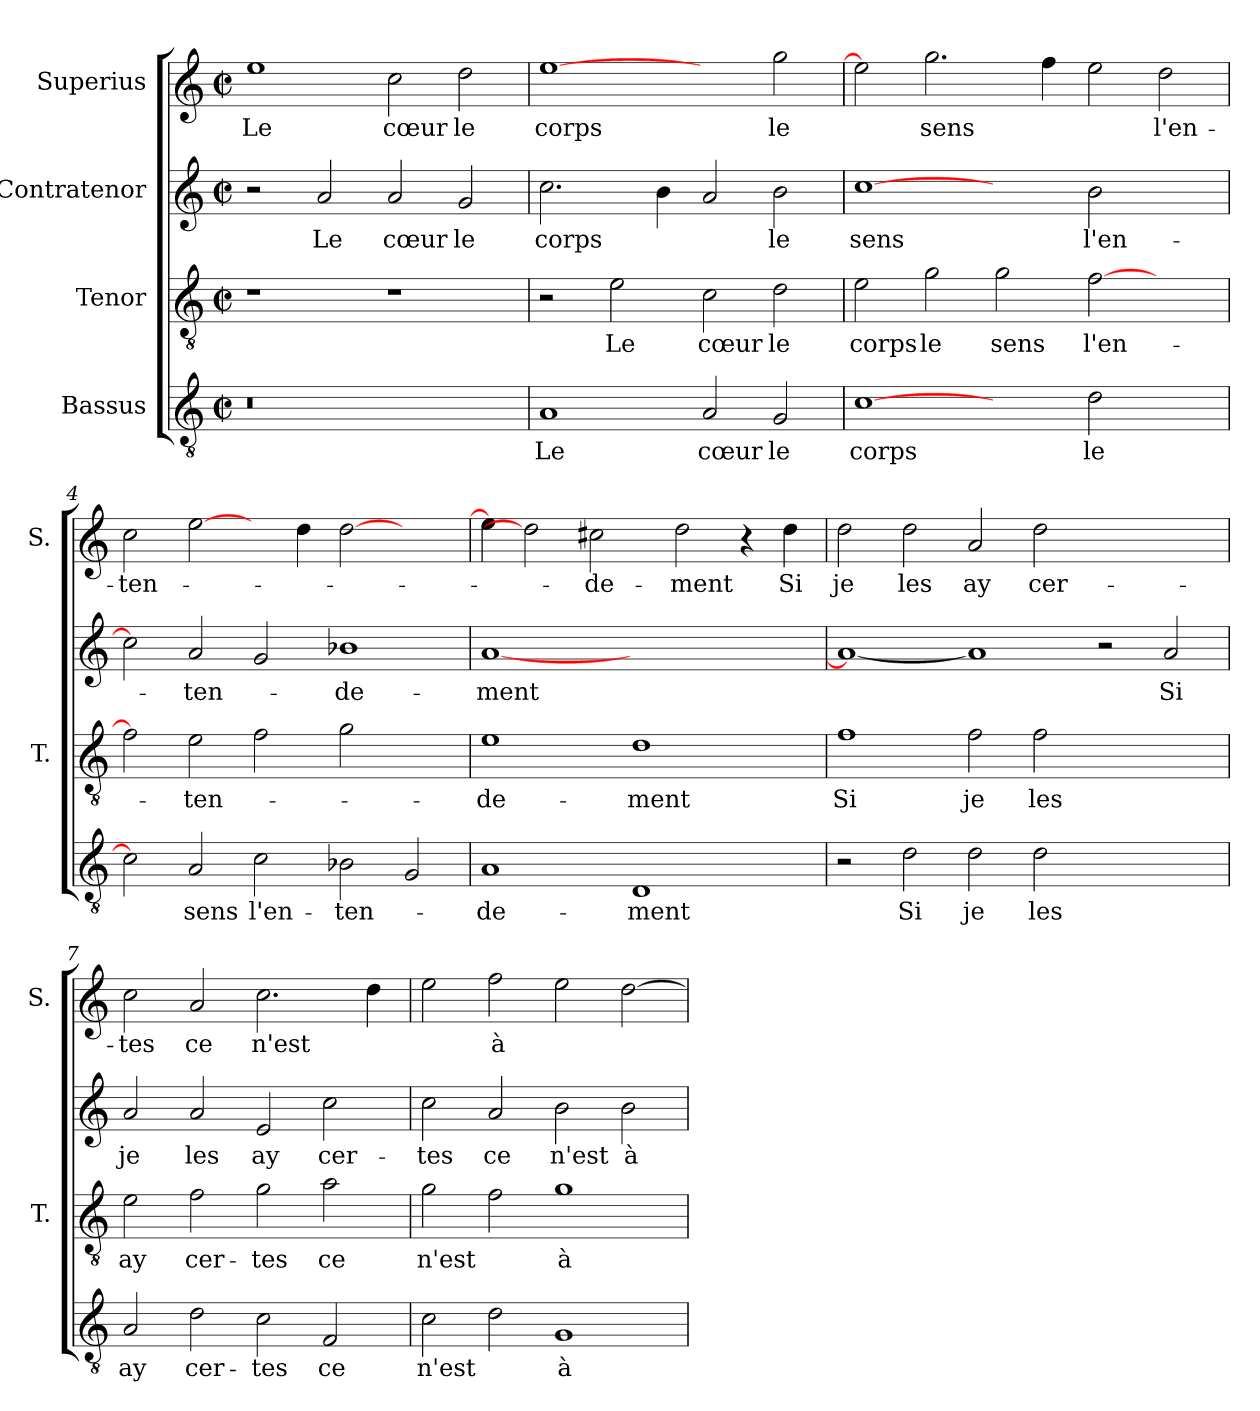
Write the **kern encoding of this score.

**kern	**text	**kern	**text	**kern	**text	**kern	**text
*part4	*part4	*part3	*part3	*part2	*part2	*part1	*part1
*staff4	*staff4	*staff3	*staff3	*staff2	*staff2	*staff1	*staff1
*I"Bassus	*	*I"Tenor	*	*I"Contratenor	*	*I"Superius	*
*	*	*I'T.	*	*	*	*I'S.	*
*clefGv2	*	*clefGv2	*	*clefG2	*	*clefG2	*
*k[]	*	*k[]	*	*k[]	*	*k[]	*
*C:	*	*C:	*	*C:	*	*C:	*
*M2/2	*	*M2/2	*	*M2/2	*	*M2/2	*
*met(c|)	*	*met(c|)	*	*met(c|)	*	*met(c|)	*
=1	=1	=1	=1	=1	=1	=1	=1
!LO:N:vis=0	!	!	!	!	!	!	!
1r	.	1r	.	2r	.	1ee\	Le
.	.	.	.	2a/	Le	.	.
1ryy	.	1r	.	2a/	cœur	2cc\	cœur
.	.	.	.	2g/	le	2dd\	le
=2	=2	=2	=2	=2	=2	=2	=2
1A/	Le	2r	.	2.cc\	corps	[1ee\	corps
.	.	2e\	Le	.	.	.	.
.	.	.	.	4b\	.	.	.
2A/	cœur	2c\	cœur	2a/	.	2ryy	.
2G/	le	2d\	le	2b\	le	2gg\	le
=3	=3	=3	=3	=3	=3	=3	=3
[1c\	corps	2e\	corps	[1cc\	sens	2ee\]	.
.	.	2g\	le	.	.	2.gg\	sens
2ryy	.	2g\	sens	2ryy	.	.	.
.	.	.	.	.	.	4ff\	.
2d\	le	[2f\	l'en-	2b\	l'en-	2ee\	.
2ryy	.	2ryy	.	2ryy	.	2dd\	l'en-
=4	=4	=4	=4	=4	=4	=4	=4
2c\]	.	2f\]	.	2cc\]	.	2cc\	-ten-
2A/	sens	2e\	-ten-	2a/	-ten-	[2ee\	.
2c\	l'en-	2f\	.	2g/	.	4ryy	.
.	.	.	.	.	.	4dd\	.
2B-X\	-ten-	2g\	.	1b-X\	-de-	[2dd\	.
2G/	.	2ryy	.	.	.	2ryy	.
=5	=5	=5	=5	=5	=5	=5	=5
1A/	-de-	1e\	-de-	[1a/	-ment	4ee\]	.
.	.	.	.	.	.	2dd\]	.
.	.	.	.	.	.	2cc#X\	-de-
1D/	-ment	1d\	-ment	1ryy	.	.	.
.	.	.	.	.	.	2dd\	-ment
.	.	.	.	.	.	4r	.
4ryy	.	4ryy	.	4ryy	.	4dd\	Si
!!LO:LB:g=z
=6	=6	=6	=6	=6	=6	=6	=6
2r	.	1f\	Si	1a/_	.	2dd\	je
2d\	Si	.	.	.	.	2dd\	les
2d\	je	2f\	je	1a/]	.	2a/	ay
2d\	les	2f\	les	.	.	2dd\	cer-
1ryy	.	1ryy	.	2r	.	1ryy	.
.	.	.	.	2a/	Si	.	.
=7	=7	=7	=7	=7	=7	=7	=7
2A/	ay	2e\	ay	2a/	je	2cc\	-tes
2d\	cer-	2f\	cer-	2a/	les	2a/	ce
2c\	-tes	2g\	-tes	2e/	ay	2.cc\	n'est
2F/	ce	2a\	ce	2cc\	cer-	.	.
.	.	.	.	.	.	4dd\	.
=8	=8	=8	=8	=8	=8	=8	=8
2c\	n'est	2g\	n'est	2cc\	-tes	2ee\	.
2d\	.	2f\	.	2a/	ce	2ff\	à
1G/	à	1g\	à	2b\	n'est	2ee\	.
.	.	.	.	2b\	à	[2dd\	.
=	=	=	=	=	=	=	=
*-	*-	*-	*-	*-	*-	*-	*-
